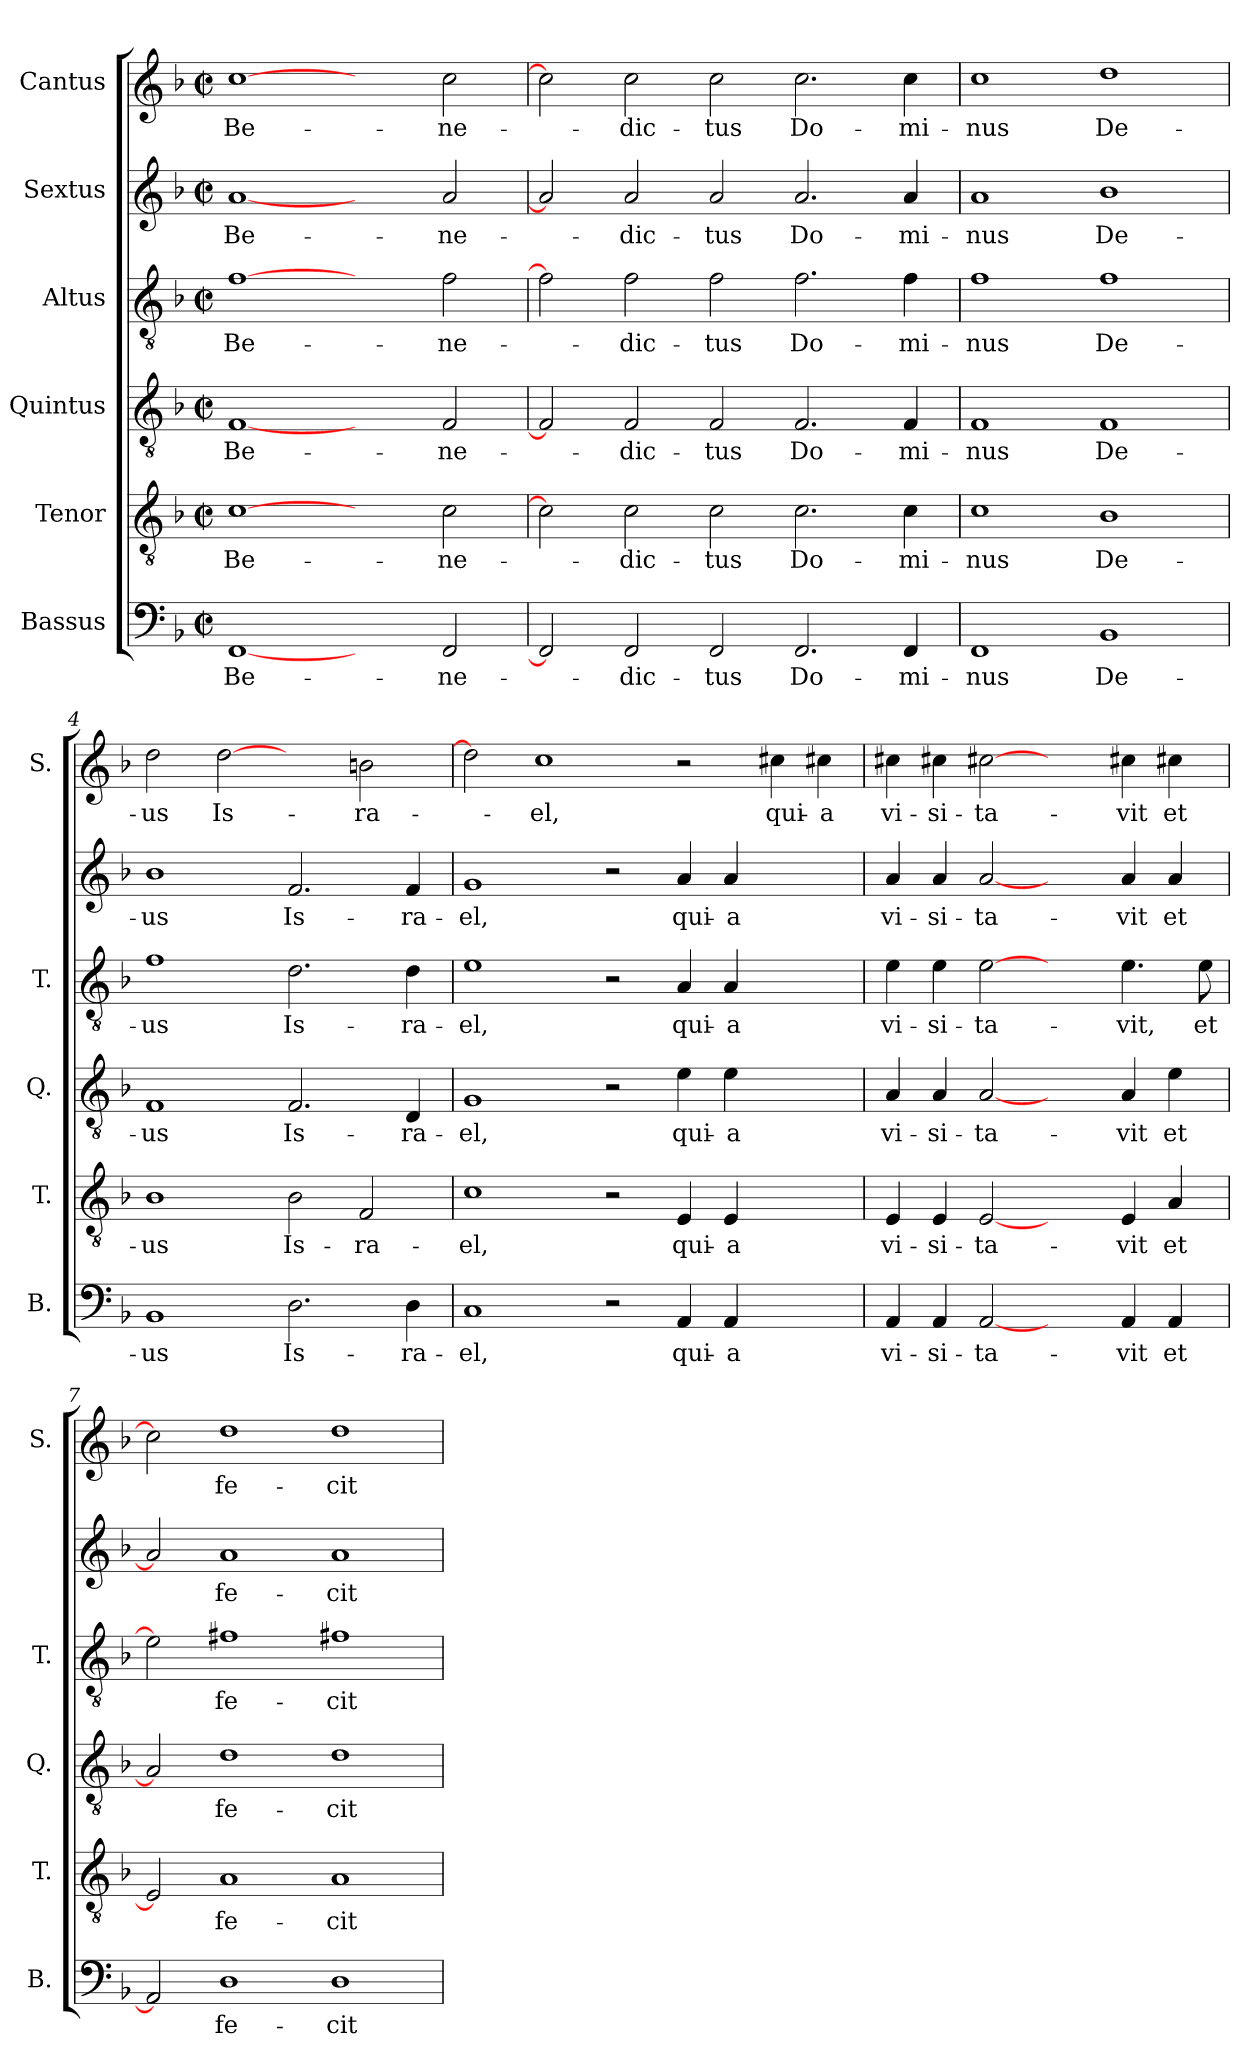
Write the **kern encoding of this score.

**kern	**text	**kern	**text	**kern	**text	**kern	**text	**kern	**text	**kern	**text
*part6	*part6	*part5	*part5	*part4	*part4	*part3	*part3	*part2	*part2	*part1	*part1
*staff6	*staff6	*staff5	*staff5	*staff4	*staff4	*staff3	*staff3	*staff2	*staff2	*staff1	*staff1
*I"Bassus	*	*I"Tenor	*	*I"Quintus	*	*I"Altus	*	*I"Sextus	*	*I"Cantus	*
*I'B.	*	*I'T.	*	*I'Q.	*	*I'T.	*	*	*	*I'S.	*
*clefF4	*	*clefGv2	*	*clefGv2	*	*clefGv2	*	*clefG2	*	*clefG2	*
*k[b-]	*	*k[b-]	*	*k[b-]	*	*k[b-]	*	*k[b-]	*	*k[b-]	*
*F:	*	*F:	*	*F:	*	*F:	*	*F:	*	*F:	*
*M2/2	*	*M2/2	*	*M2/2	*	*M2/2	*	*M2/2	*	*M2/2	*
*met(c|)	*	*met(c|)	*	*met(c|)	*	*met(c|)	*	*met(c|)	*	*met(c|)	*
=1	=1	=1	=1	=1	=1	=1	=1	=1	=1	=1	=1
[1FF/	Be-	[1c\	Be-	[1F/	Be-	[1f\	Be-	[1a/	Be-	[1cc\	Be-
2ryy	.	2ryy	.	2ryy	.	2ryy	.	2ryy	.	2ryy	.
2FF/	-ne-	2c\	-ne-	2F/	-ne-	2f\	-ne-	2a/	-ne-	2cc\	-ne-
=2	=2	=2	=2	=2	=2	=2	=2	=2	=2	=2	=2
2FF/]	.	2c\]	.	2F/]	.	2f\]	.	2a/]	.	2cc\]	.
2FF/	-dic-	2c\	-dic-	2F/	-dic-	2f\	-dic-	2a/	-dic-	2cc\	-dic-
2FF/	-tus	2c\	-tus	2F/	-tus	2f\	-tus	2a/	-tus	2cc\	-tus
2.FF/	Do-	2.c\	Do-	2.F/	Do-	2.f\	Do-	2.a/	Do-	2.cc\	Do-
4FF/	-mi-	4c\	-mi-	4F/	-mi-	4f\	-mi-	4a/	-mi-	4cc\	-mi-
=3	=3	=3	=3	=3	=3	=3	=3	=3	=3	=3	=3
1FF/	-nus	1c\	-nus	1F/	-nus	1f\	-nus	1a/	-nus	1cc\	-nus
1BB-/	De-	1B-\	De-	1F/	De-	1f\	De-	1b-\	De-	1dd\	De-
=4	=4	=4	=4	=4	=4	=4	=4	=4	=4	=4	=4
1BB-/	-us	1B-\	-us	1F/	-us	1f\	-us	1b-\	-us	2dd\	-us
.	.	.	.	.	.	.	.	.	.	[2dd\	Is-
2.D\	Is-	2B-\	Is-	2.F/	Is-	2.d\	Is-	2.f/	Is-	2ryy	.
.	.	2F/	-ra-	.	.	.	.	.	.	2bn\	-ra-
4D\	-ra-	.	.	4D/	-ra-	4d\	-ra-	4f/	-ra-	.	.
=5	=5	=5	=5	=5	=5	=5	=5	=5	=5	=5	=5
1C/	-el,	1c\	-el,	1G/	-el,	1e\	-el,	1g/	-el,	2dd\]	.
.	.	.	.	.	.	.	.	.	.	1cc\	-el,
2r	.	2r	.	2r	.	2r	.	2r	.	.	.
4AA/	qui-	4E/	qui-	4e\	qui-	4A/	qui-	4a/	qui-	2r	.
4AA/	-a	4E/	-a	4e\	-a	4A/	-a	4a/	-a	.	.
2ryy	.	2ryy	.	2ryy	.	2ryy	.	2ryy	.	4cc#X\	qui-
.	.	.	.	.	.	.	.	.	.	4cc#X\	-a
!!LO:LB:g=z
=6	=6	=6	=6	=6	=6	=6	=6	=6	=6	=6	=6
4AA/	vi-	4E/	vi-	4A/	vi-	4e\	vi-	4a/	vi-	4cc#X\	vi-
4AA/	-si-	4E/	-si-	4A/	-si-	4e\	-si-	4a/	-si-	4cc#X\	-si-
[2AA/	-ta-	[2E/	-ta-	[2A/	-ta-	[2e\	-ta-	[2a/	-ta-	[2cc#X\	-ta-
2ryy	.	2ryy	.	2ryy	.	2ryy	.	2ryy	.	2ryy	.
4AA/	-vit	4E/	-vit	4A/	-vit	4.e\	-vit,	4a/	-vit	4cc#X\	-vit
4AA/	et	4A/	et	4e\	et	.	.	4a/	et	4cc#X\	et
.	.	.	.	.	.	8e\	et	.	.	.	.
=7	=7	=7	=7	=7	=7	=7	=7	=7	=7	=7	=7
2AA/]	.	2E/]	.	2A/]	.	2e\]	.	2a/]	.	2cc#\]	.
1D\	fe-	1A/	fe-	1d\	fe-	1f#X\	fe-	1a/	fe-	1dd\	fe-
1D\	-cit	1A/	-cit	1d\	-cit	1f#X\	-cit	1a/	-cit	1dd\	-cit
=	=	=	=	=	=	=	=	=	=	=	=
*-	*-	*-	*-	*-	*-	*-	*-	*-	*-	*-	*-
